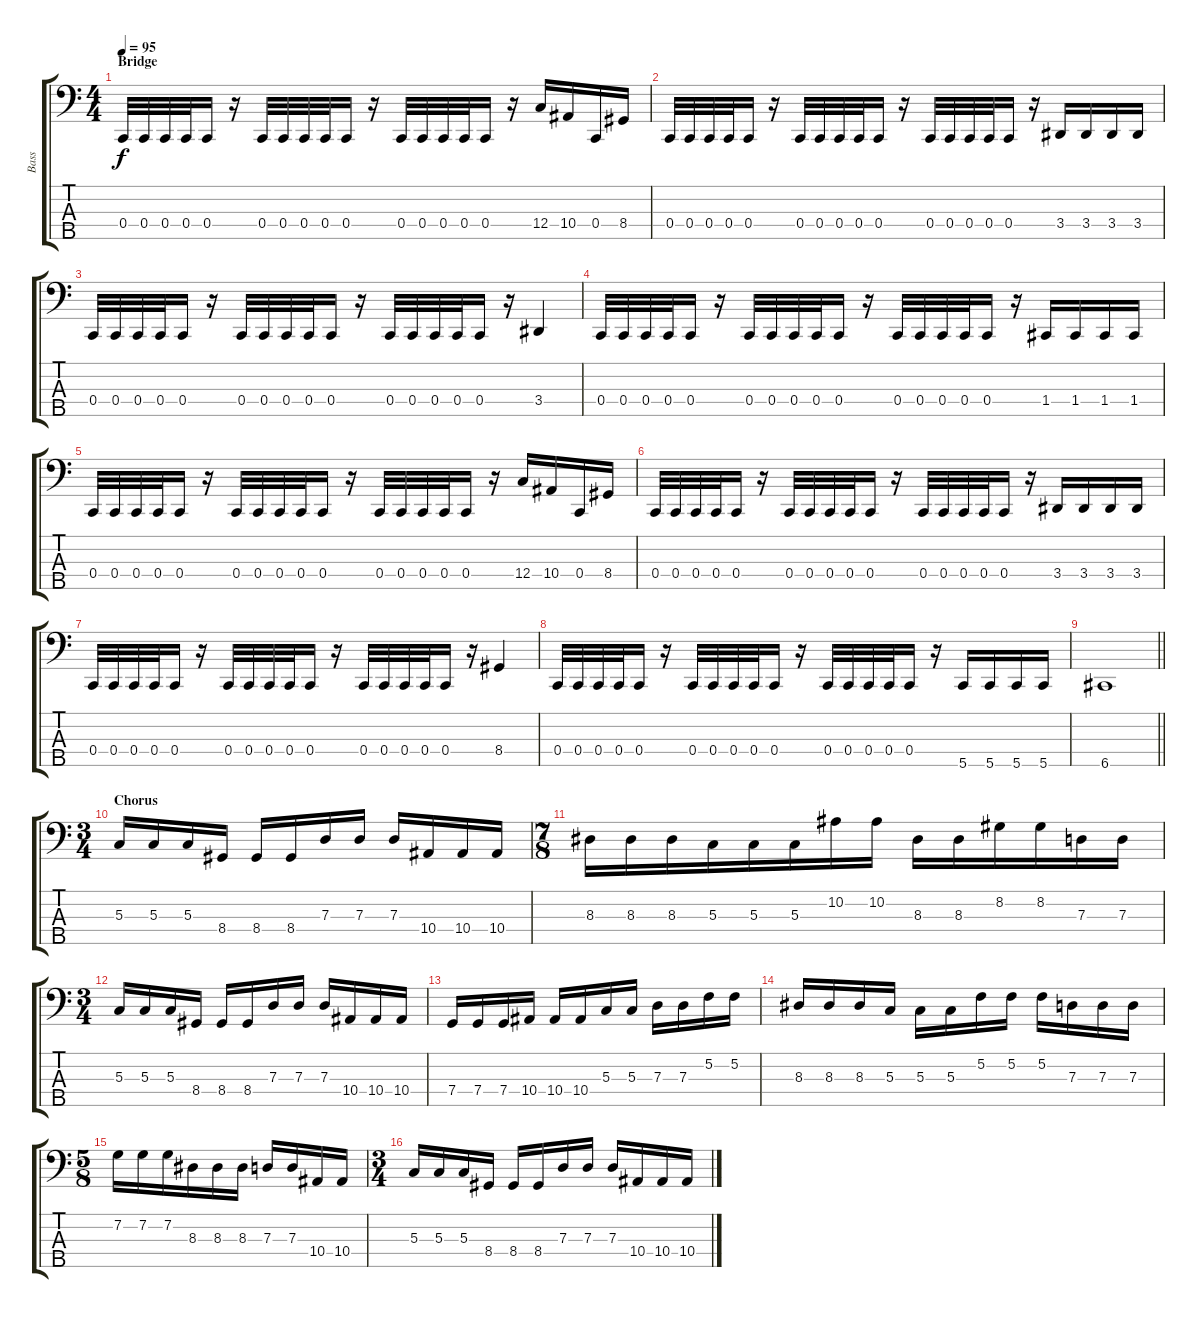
\track ("Bass" "Bass") {instrument electricbassfinger}
\staff {score tabs}
\tuning (F2 C2 G1 C1 G0) {hide}
\ts (4 4)
\section ("" "Bridge")
\tempo 95
\clef f4
\ks c
0.4.32{dy f} 0.4.32 0.4.32 0.4.32 0.4.16 r.16 0.4.32 0.4.32 0.4.32 0.4.32 0.4.16 r.16 0.4.32 0.4.32 0.4.32 0.4.32 0.4.16 r.16 12.4.16 10.4.16 0.4.16 8.4.16 |
0.4.32 0.4.32 0.4.32 0.4.32 0.4.16 r.16 0.4.32 0.4.32 0.4.32 0.4.32 0.4.16 r.16 0.4.32 0.4.32 0.4.32 0.4.32 0.4.16 r.16 3.4.16 3.4.16 3.4.16 3.4.16 |
0.4.32 0.4.32 0.4.32 0.4.32 0.4.16 r.16 0.4.32 0.4.32 0.4.32 0.4.32 0.4.16 r.16 0.4.32 0.4.32 0.4.32 0.4.32 0.4.16 r.16 3.4.4 |
0.4.32 0.4.32 0.4.32 0.4.32 0.4.16 r.16 0.4.32 0.4.32 0.4.32 0.4.32 0.4.16 r.16 0.4.32 0.4.32 0.4.32 0.4.32 0.4.16 r.16 1.4.16 1.4.16 1.4.16 1.4.16 |
0.4.32 0.4.32 0.4.32 0.4.32 0.4.16 r.16 0.4.32 0.4.32 0.4.32 0.4.32 0.4.16 r.16 0.4.32 0.4.32 0.4.32 0.4.32 0.4.16 r.16 12.4.16 10.4.16 0.4.16 8.4.16 |
0.4.32 0.4.32 0.4.32 0.4.32 0.4.16 r.16 0.4.32 0.4.32 0.4.32 0.4.32 0.4.16 r.16 0.4.32 0.4.32 0.4.32 0.4.32 0.4.16 r.16 3.4.16 3.4.16 3.4.16 3.4.16 |
0.4.32 0.4.32 0.4.32 0.4.32 0.4.16 r.16 0.4.32 0.4.32 0.4.32 0.4.32 0.4.16 r.16 0.4.32 0.4.32 0.4.32 0.4.32 0.4.16 r.16 8.4.4 |
0.4.32 0.4.32 0.4.32 0.4.32 0.4.16 r.16 0.4.32 0.4.32 0.4.32 0.4.32 0.4.16 r.16 0.4.32 0.4.32 0.4.32 0.4.32 0.4.16 r.16 5.5.16 5.5.16 5.5.16 5.5.16 |
\barLineRight lightlight
6.5.1 |
\ts (3 4)
\section ("" "Chorus")
5.3.16 5.3.16 5.3.16 8.4.16 8.4.16 8.4.16 7.3.16 7.3.16 7.3.16 10.4.16 10.4.16 10.4.16 |
\ts (7 8)
8.3.16 8.3.16 8.3.16 5.3.16 5.3.16 5.3.16 10.2.16 10.2.16 8.3.16 8.3.16 8.2.16 8.2.16 7.3.16 7.3.16 |
\ts (3 4)
5.3.16 5.3.16 5.3.16 8.4.16 8.4.16 8.4.16 7.3.16 7.3.16 7.3.16 10.4.16 10.4.16 10.4.16 |
7.4.16 7.4.16 7.4.16 10.4.16 10.4.16 10.4.16 5.3.16 5.3.16 7.3.16 7.3.16 5.2.16 5.2.16 |
8.3.16 8.3.16 8.3.16 5.3.16 5.3.16 5.3.16 5.2.16 5.2.16 5.2.16 7.3.16 7.3.16 7.3.16 |
\ts (5 8)
7.2.16 7.2.16 7.2.16 8.3.16 8.3.16 8.3.16 7.3.16 7.3.16 10.4.16 10.4.16 |
\ts (3 4)
5.3.16 5.3.16 5.3.16 8.4.16 8.4.16 8.4.16 7.3.16 7.3.16 7.3.16 10.4.16 10.4.16 10.4.16
